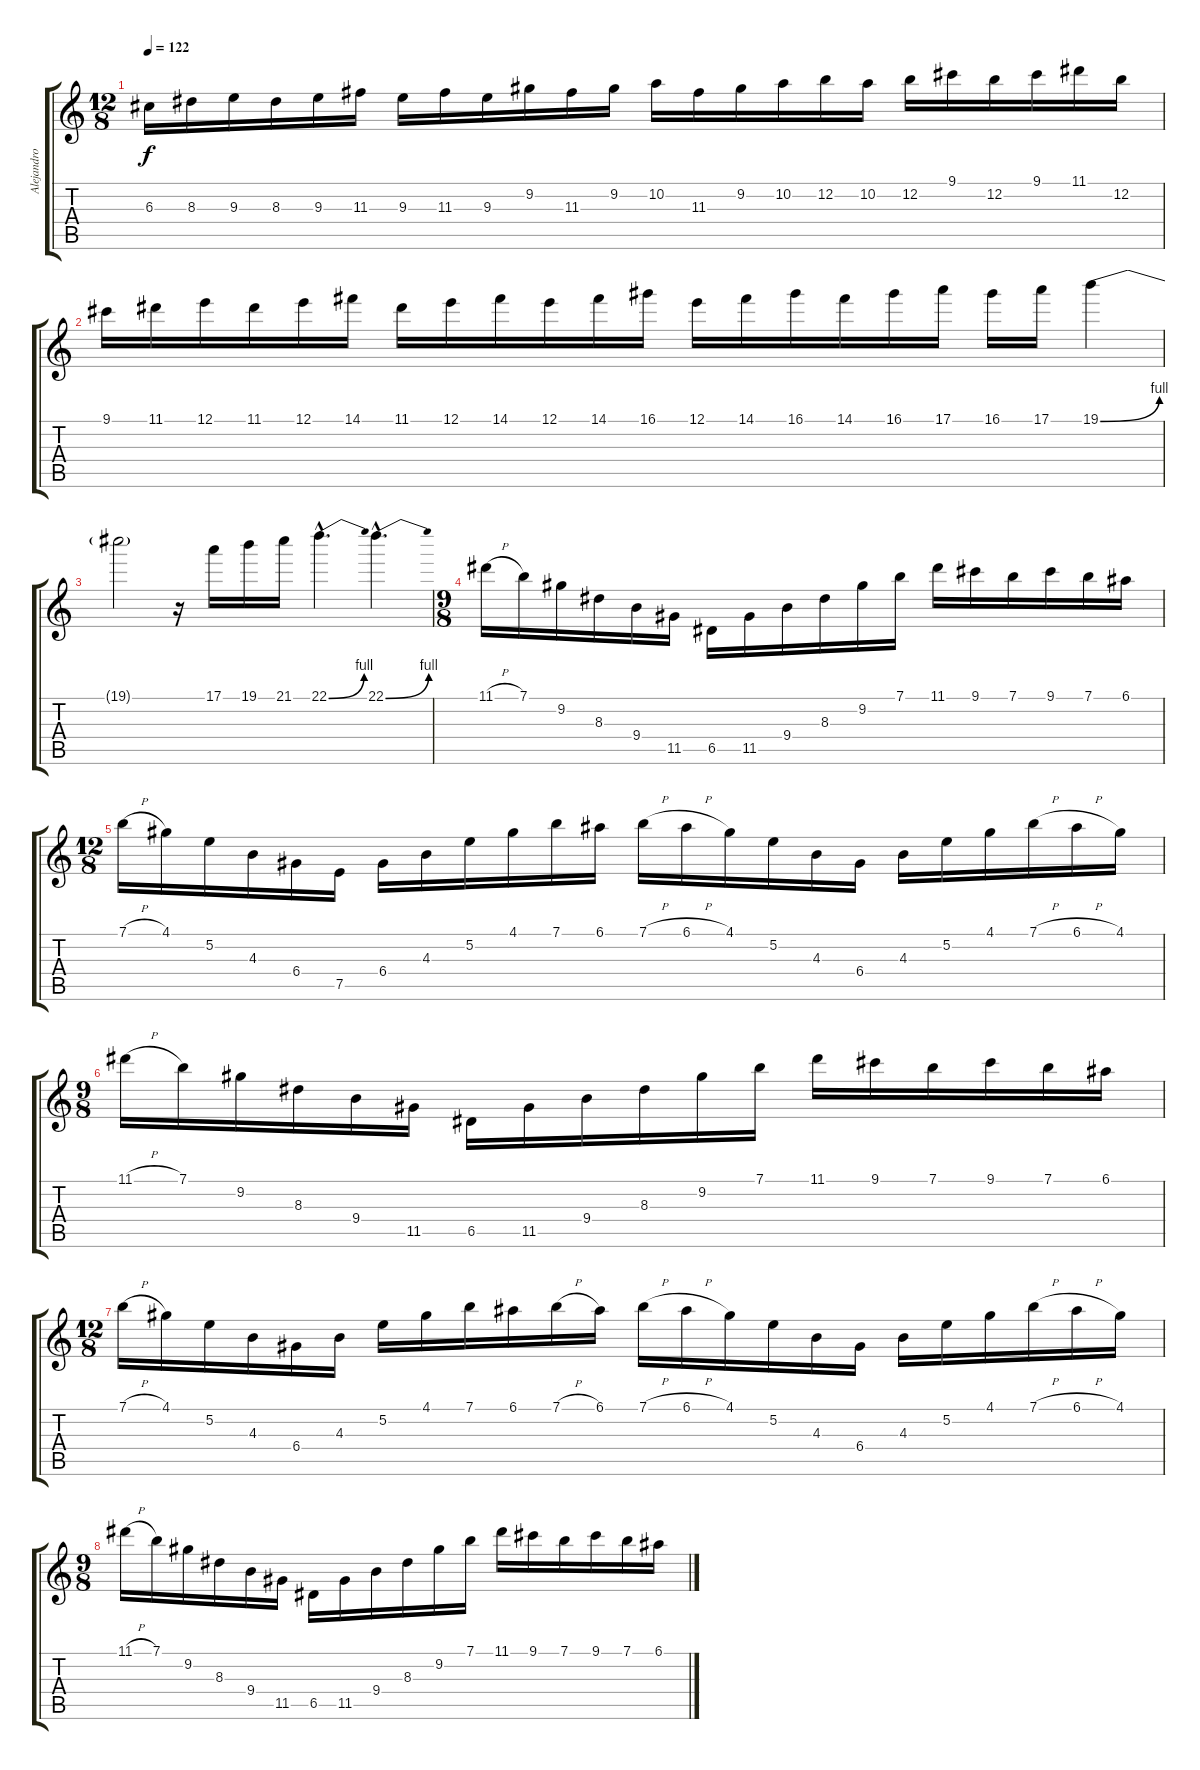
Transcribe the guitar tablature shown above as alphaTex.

\track ("Alejandro" "Alejandro") {instrument distortionguitar}
\staff {score tabs}
\tuning (E4 B3 G3 D3 A2 E2) {hide}
\ts (12 8)
\tempo 122
\clef g2
\ks c
6.3.16{dy f} 8.3.16 9.3.16 8.3.16 9.3.16 11.3.16 9.3.16 11.3.16 9.3.16 9.2.16 11.3.16 9.2.16 10.2.16 11.3.16 9.2.16 10.2.16 12.2.16 10.2.16 12.2.16 9.1.16 12.2.16 9.1.16 11.1.16 12.2.16 |
9.1.16 11.1.16 12.1.16 11.1.16 12.1.16 14.1.16 11.1.16 12.1.16 14.1.16 12.1.16 14.1.16 16.1.16 12.1.16 14.1.16 16.1.16 14.1.16 16.1.16 17.1.16 16.1.16 17.1.16 19.1{be (bend 0 0 60 4)}.4 |
19.1{t}.2 r.16 17.1.16 19.1.16 21.1.16 22.1{be (bend 0 0 60 4) hac}.4{d} 22.1{be (bend 0 0 60 4) hac}.4{d} |
\ts (9 8)
11.1{h}.16 7.1.16 9.2.16 8.3.16 9.4.16 11.5.16 6.5.16 11.5.16 9.4.16 8.3.16 9.2.16 7.1.16 11.1.16 9.1.16 7.1.16 9.1.16 7.1.16 6.1.16 |
\ts (12 8)
7.1{h}.16 4.1.16 5.2.16 4.3.16 6.4.16 7.5.16 6.4.16 4.3.16 5.2.16 4.1.16 7.1.16 6.1.16 7.1{h}.16 6.1{h}.16 4.1.16 5.2.16 4.3.16 6.4.16 4.3.16 5.2.16 4.1.16 7.1{h}.16 6.1{h}.16 4.1.16 |
\ts (9 8)
11.1{h}.16 7.1.16 9.2.16 8.3.16 9.4.16 11.5.16 6.5.16 11.5.16 9.4.16 8.3.16 9.2.16 7.1.16 11.1.16 9.1.16 7.1.16 9.1.16 7.1.16 6.1.16 |
\ts (12 8)
7.1{h}.16 4.1.16 5.2.16 4.3.16 6.4.16 4.3.16 5.2.16 4.1.16 7.1.16 6.1.16 7.1{h}.16 6.1.16 7.1{h}.16 6.1{h}.16 4.1.16 5.2.16 4.3.16 6.4.16 4.3.16 5.2.16 4.1.16 7.1{h}.16 6.1{h}.16 4.1.16 |
\ts (9 8)
11.1{h}.16 7.1.16 9.2.16 8.3.16 9.4.16 11.5.16 6.5.16 11.5.16 9.4.16 8.3.16 9.2.16 7.1.16 11.1.16 9.1.16 7.1.16 9.1.16 7.1.16 6.1.16
